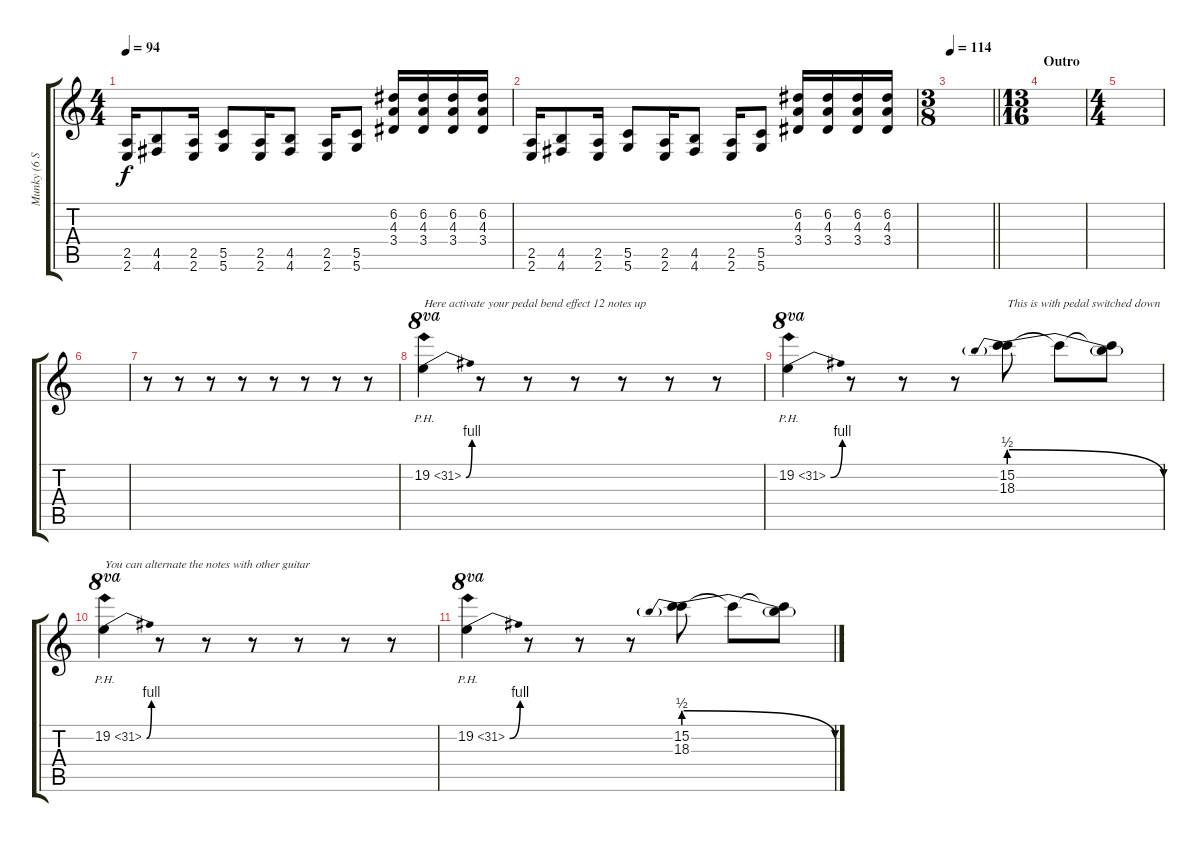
\track ("Munky (6 String)" "Munky (6 S") {instrument overdrivenguitar}
\staff {score tabs}
\tuning (D4 A3 F3 C3 G2 D2) {hide}
\ts (4 4)
\tempo 94
\clef g2
\ks c
(2.5 2.6).16{dy f} (4.5 4.6).8 (2.5 2.6).16 (5.5 5.6).8 (2.5 2.6).16 (4.5 4.6).8 (2.5 2.6).16 (5.5 5.6).8 (6.2 4.3 3.4).16 (6.2 4.3 3.4).16 (6.2 4.3 3.4).16 (6.2 4.3 3.4).16 |
(2.5 2.6).16 (4.5 4.6).8 (2.5 2.6).16 (5.5 5.6).8 (2.5 2.6).16 (4.5 4.6).8 (2.5 2.6).16 (5.5 5.6).8 (6.2 4.3 3.4).16 (6.2 4.3 3.4).16 (6.2 4.3 3.4).16 (6.2 4.3 3.4).16 |
\ts (3 8)
\tempo 114
\barLineRight lightlight
|
\ts (13 16)
\section ("" "Outro")
|
\ts (4 4)
|
|
r.8 r.8 r.8 r.8 r.8 r.8 r.8 r.8 |
19.2{be (bend 0 0 60 4) ph 12}.4{ot 8va txt "Here activate your pedal bend effect 12 notes up"} r.8 r.8 r.8 r.8 r.8 r.8 |
19.2{be (bend 0 0 60 4) ph 12}.4{ot 8va} r.8 r.8 r.8 (15.2 18.3{be (prebendrelease 0 2 60 0)}).8{txt "This is with pedal switched down"} 15.2{t}.8{balance 4} (15.2{t} 18.3{t}).8 |
19.2{be (bend 0 0 60 4) ph 12}.4{ot 8va txt "You can alternate the notes with other guitar"} r.8 r.8 r.8 r.8 r.8 r.8 |
19.2{be (bend 0 0 60 4) ph 12}.4{ot 8va} r.8 r.8 r.8 (15.2 18.3{be (prebendrelease 0 2 60 0)}).8 15.2{t}.8{balance 4} (15.2{t} 18.3{t}).8
